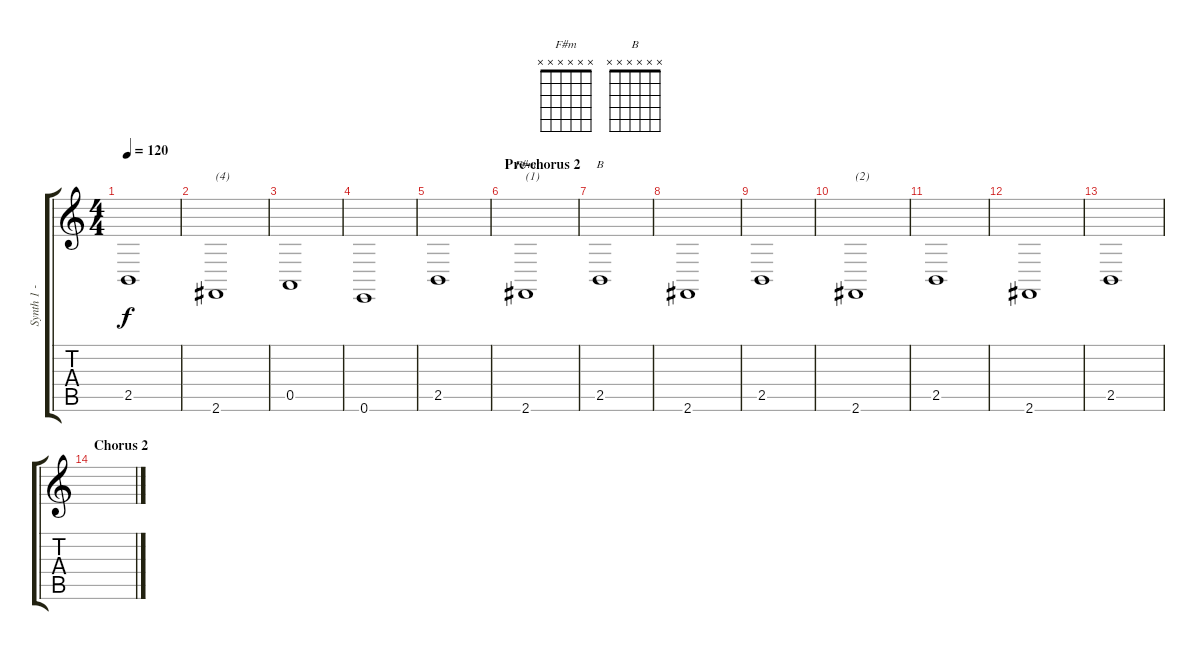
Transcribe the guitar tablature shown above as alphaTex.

\track ("Synth 1 - low chords" "Synth 1 - ") {instrument synthstrings1}
\staff {score tabs}
\tuning (E4 B3 G3 D3 A2 E2) {hide}
\chord ("F#m" x x x x x x)
\chord ("B" x x x x x x)
\ts (4 4)
\tempo 120
\clef g2
\ks c
2.5.1{dy f} |
2.6.1{txt "(4)"} |
0.5.1 |
0.6.1 |
2.5.1 |
\section ("" "Pre-chorus 2")
2.6.1{ch "F#m" txt "(1)"} |
2.5.1{ch "B"} |
2.6.1 |
2.5.1 |
2.6.1{txt "(2)"} |
2.5.1 |
2.6.1 |
2.5.1 |
\section ("" "Chorus 2")
